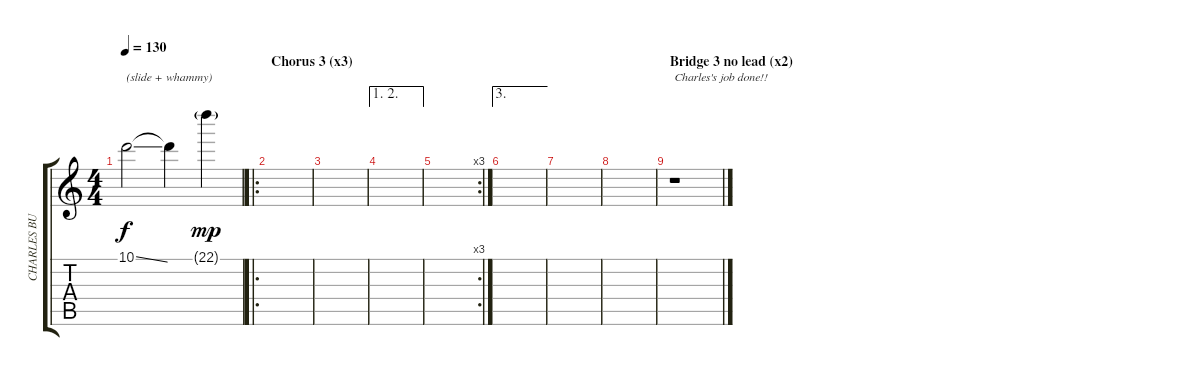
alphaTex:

\track ("CHARLES BURCHILL!!!" "CHARLES BU") {instrument distortionguitar}
\staff {score tabs}
\tuning (E4 B3 G3 D3 A2 E2) {hide}
\ts (4 4)
\tempo 130
\clef g2
\ks c
10.1{ss}.2{txt "(slide + whammy)" dy f} 10.1{t}.4 22.1{g}.4{dy mp} |
\ro
\section ("" "Chorus 3 (x3)")
|
|
\ae (1 2)
|
\rc 3
|
\ae 3
|
|
|
\section ("" "Bridge 3 no lead (x2)")
r.1{txt "Charles's job done!!"}
